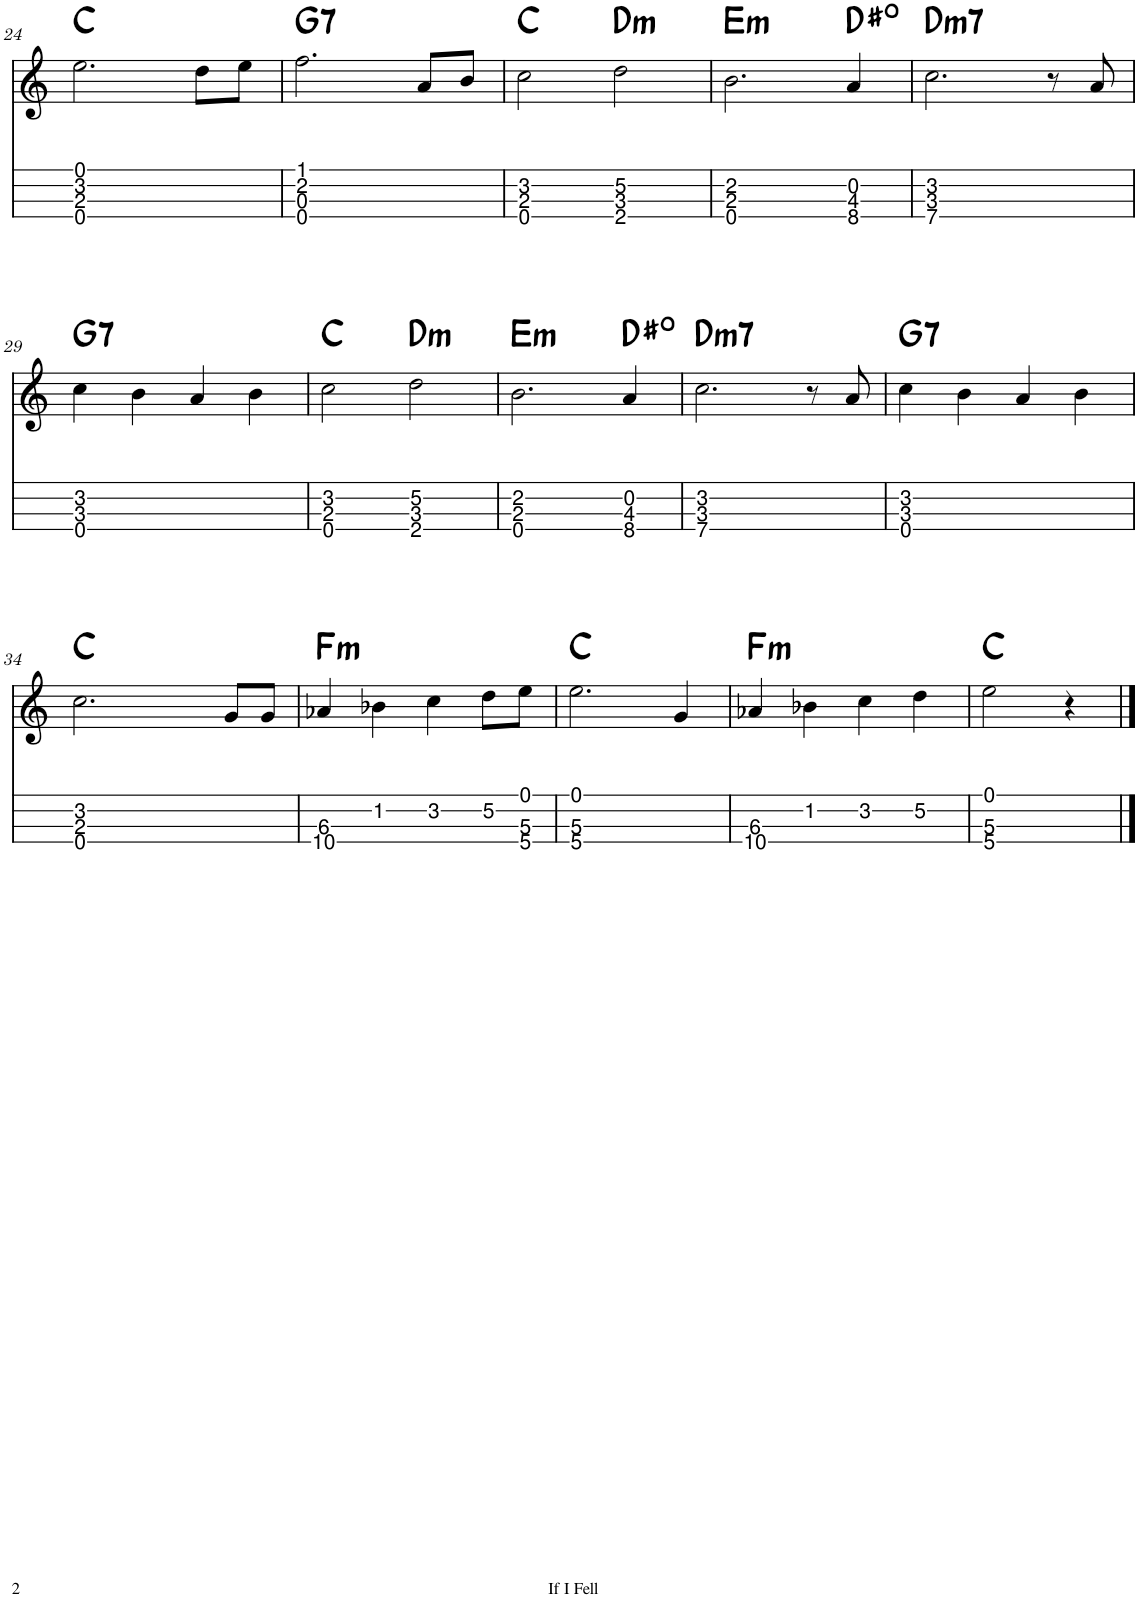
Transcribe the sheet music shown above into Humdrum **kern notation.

**kern	**kern	**harte
*part2	*part1	*part1
*staff2	*staff1	*
*I"Mandolin (Tablature)	*I"Flute	*
!!LO:PB:g=z
*	*clefG2	*
*k[]	*k[]	*
*M2/2	*M2/2	*
*met(c|)	*met(c|)	*
=24	=24	=24
2.G 2.e 2.cc 2.ee	2.ee\	C:maj
4r	8dd\L	.
.	8ee\J	.
=25	=25	=25
!	!	!LO:H:kt=7
2.G 2.d 2.b 2.ff	2.ff\	G:7
4r	8a/L	.
.	8b/J	.
=26	=26	=26
2G 2e 2cc	2cc\	C:maj
!	!	!LO:H:kt=m
2A 2f 2dd	2dd\	D:min
=27	=27	=27
!	!	!LO:H:kt=m
2.G 2.e 2.b	2.b\	E:min
4e- 4f# 4a	4a/	D#:dim
=28	=28	=28
!	!	!LO:H:kt=m7
2.d 2.f 2.cc	2.cc\	D:min7
4r	8r	.
.	8a/	.
!!LO:LB:g=z
=29	=29	=29
!	!	!LO:H:kt=7
4G 4f 4cc	4cc\	G:7
4r	4b\	.
2r	4a/	.
.	4b\	.
=30	=30	=30
2G 2e 2cc	2cc\	C:maj
!	!	!LO:H:kt=m
2A 2f 2dd	2dd\	D:min
=31	=31	=31
!	!	!LO:H:kt=m
2.G 2.e 2.b	2.b\	E:min
4e- 4f# 4a	4a/	D#:dim
=32	=32	=32
!	!	!LO:H:kt=m7
2.d 2.f 2.cc	2.cc\	D:min7
4r	8r	.
.	8a/	.
=33	=33	=33
!	!	!LO:H:kt=7
4G 4f 4cc	4cc\	G:7
4r	4b\	.
2r	4a/	.
.	4b\	.
!!LO:LB:g=z
=34	=34	=34
4G 4e 4cc	2.cc\	C:maj
4r	.	.
2r	.	.
.	8g/L	.
.	8g/J	.
=35	=35	=35
!	!	!LO:H:kt=m
4f 4g#	4a-X/	F:min
4b-	4b-X\	.
4cc	4cc\	.
8ddL	8dd\L	.
8c\ 8g\ 8ee\J	8ee\J	.
=36	=36	=36
2.c 2.g 2.ee	2.ee\	C:maj
4r	4g/	.
=37	=37	=37
!	!	!LO:H:kt=m
4f 4g#	4a-X/	F:min
4b-	4b-X\	.
4cc	4cc\	.
4dd	4dd\	.
=38	=38	=38
2c 2g 2ee	2ee\	C:maj
4r	4r	.
==	==	==
*-	*-	*-
